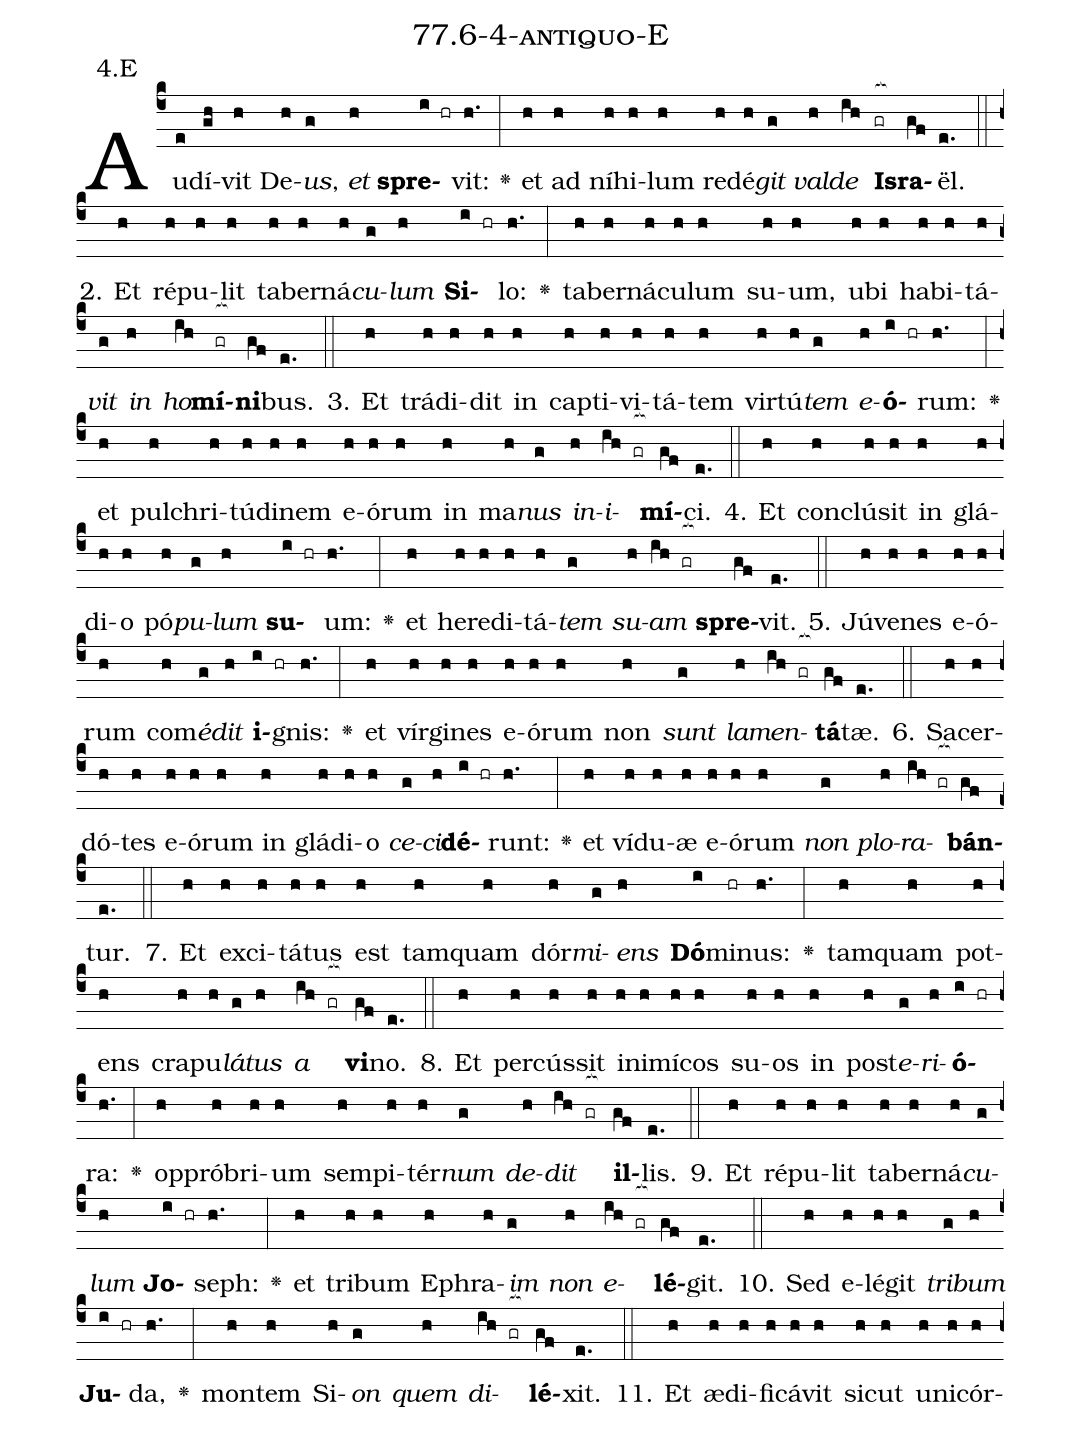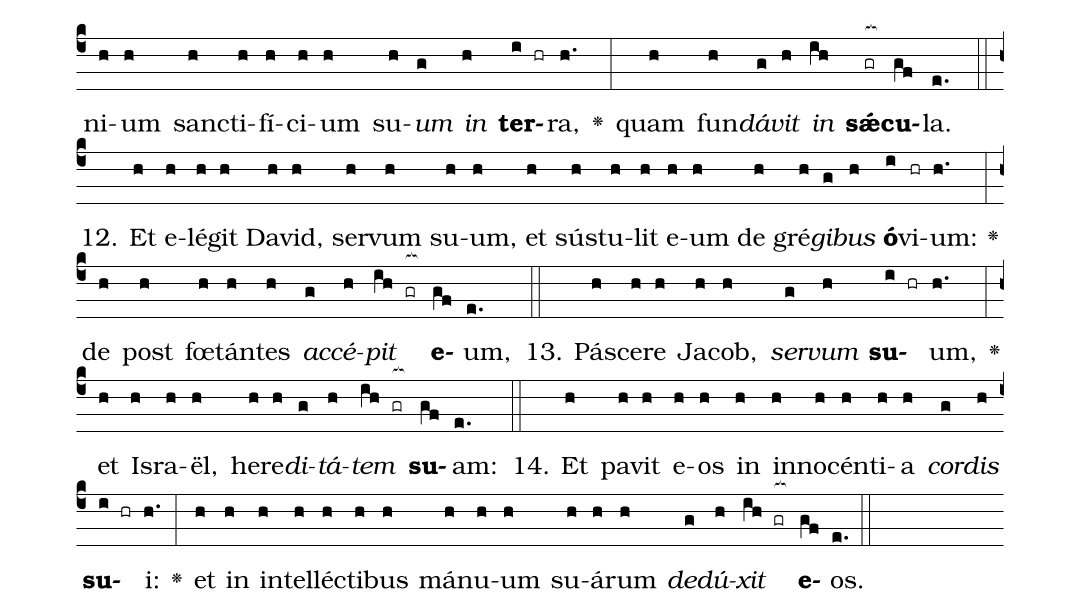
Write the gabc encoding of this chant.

name: 77.6-4-antiquo-E;
annotation: 4.E;
%%
(c4)Au(e)dí(gh)vit(h) De(h)<i>us</i>,(g) <i>et</i>(h) <b>spre</b>(i hr)vit:(h.) <v>\greheightstar</v>(:) et(h) ad(h) ní(h)hi(h)lum(h) red(h)é(h)<i>git</i>(g) <i>val</i>(h)<i>de</i>(ih) <b>Is</b>(gr[ocb:1{])<b>ra</b>(gf[ocb:0}])ël.(e.) (::)
2. Et(h) ré(h)pu(h)lit(h) ta(h)ber(h)ná(h)<i>cu</i>(g)<i>lum</i>(h) <b>Si</b>(i hr)lo:(h.) <v>\greheightstar</v>(:) ta(h)ber(h)ná(h)cu(h)lum(h) su(h)um,(h) u(h)bi(h) ha(h)bi(h)tá(h)<i>vit</i>(g) <i>in</i>(h) <i>ho</i>(ih)<b>mí</b>(gr[ocb:1{])<b>ni</b>(gf[ocb:0}])bus.(e.) (::)
3. Et(h) trá(h)di(h)dit(h) in(h) cap(h)ti(h)vi(h)tá(h)tem(h) vir(h)tú(h)<i>tem</i>(g) <i>e</i>(h)<b>ó</b>(i hr)rum:(h.) <v>\greheightstar</v>(:) et(h) pul(h)chri(h)tú(h)di(h)nem(h) e(h)ó(h)rum(h) in(h) ma(h)<i>nus</i>(g) <i>in</i>(h)<i>i</i>(ih gr[ocb:1{])<b>mí</b>(gf[ocb:0}])ci.(e.) (::)
4. Et(h) con(h)clú(h)sit(h) in(h) glá(h)di(h)o(h) pó(h)<i>pu</i>(g)<i>lum</i>(h) <b>su</b>(i hr)um:(h.) <v>\greheightstar</v>(:) et(h) he(h)re(h)di(h)tá(h)<i>tem</i>(g) <i>su</i>(h)<i>am</i>(ih gr[ocb:1{]) <b>spre</b>(gf[ocb:0}])vit.(e.) (::)
5. Jú(h)ve(h)nes(h) e(h)ó(h)rum(h) com(h)<i>é</i>(g)<i>dit</i>(h) <b>i</b>(i hr)gnis:(h.) <v>\greheightstar</v>(:) et(h) vír(h)gi(h)nes(h) e(h)ó(h)rum(h) non(h) <i>sunt</i>(g) <i>la</i>(h)<i>men</i>(ih gr[ocb:1{])<b>tá</b>(gf[ocb:0}])tæ.(e.) (::)
6. Sa(h)cer(h)dó(h)tes(h) e(h)ó(h)rum(h) in(h) glá(h)di(h)o(h) <i>ce</i>(g)<i>ci</i>(h)<b>dé</b>(i hr)runt:(h.) <v>\greheightstar</v>(:) et(h) ví(h)du(h)æ(h) e(h)ó(h)rum(h) <i>non</i>(g) <i>plo</i>(h)<i>ra</i>(ih gr[ocb:1{])<b>bán</b>(gf[ocb:0}])tur.(e.) (::)
7. Et(h) ex(h)ci(h)tá(h)tus(h) est(h) tam(h)quam(h) dór(h)<i>mi</i>(g)<i>ens</i>(h) <b>Dó</b>(i)mi(hr)nus:(h.) <v>\greheightstar</v>(:) tam(h)quam(h) pot(h)ens(h) cra(h)pu(h)<i>lá</i>(g)<i>tus</i>(h) <i>a</i>(ih gr[ocb:1{]) <b>vi</b>(gf[ocb:0}])no.(e.) (::)
8. Et(h) per(h)cús(h)sit(h) in(h)i(h)mí(h)cos(h) su(h)os(h) in(h) post(h)<i>e</i>(g)<i>ri</i>(h)<b>ó</b>(i hr)ra:(h.) <v>\greheightstar</v>(:) op(h)pró(h)bri(h)um(h) sem(h)pi(h)tér(h)<i>num</i>(g) <i>de</i>(h)<i>dit</i>(ih gr[ocb:1{]) <b>il</b>(gf[ocb:0}])lis.(e.) (::)
9. Et(h) ré(h)pu(h)lit(h) ta(h)ber(h)ná(h)<i>cu</i>(g)<i>lum</i>(h) <b>Jo</b>(i hr)seph:(h.) <v>\greheightstar</v>(:) et(h) tri(h)bum(h) E(h)phra(h)<i>im</i>(g) <i>non</i>(h) <i>e</i>(ih gr[ocb:1{])<b>lé</b>(gf[ocb:0}])git.(e.) (::)
10. Sed(h) e(h)lé(h)git(h) <i>tri</i>(g)<i>bum</i>(h) <b>Ju</b>(i hr)da,(h.) <v>\greheightstar</v>(:) mon(h)tem(h) Si(h)<i>on</i>(g) <i>quem</i>(h) <i>di</i>(ih gr[ocb:1{])<b>lé</b>(gf[ocb:0}])xit.(e.) (::)
11. Et(h) æ(h)di(h)fi(h)cá(h)vit(h) sic(h)ut(h) u(h)ni(h)cór(h)ni(h)um(h) sanc(h)ti(h)fí(h)ci(h)um(h) su(h)<i>um</i>(g) <i>in</i>(h) <b>ter</b>(i hr)ra,(h.) <v>\greheightstar</v>(:) quam(h) fun(h)<i>dá</i>(g)<i>vit</i>(h) <i>in</i>(ih) <b>sǽ</b>(gr[ocb:1{])<b>cu</b>(gf[ocb:0}])la.(e.) (::)
12. Et(h) e(h)lé(h)git(h) Da(h)vid,(h) ser(h)vum(h) su(h)um,(h) et(h) sús(h)tu(h)lit(h) e(h)um(h) de(h) gré(h)<i>gi</i>(g)<i>bus</i>(h) <b>ó</b>(i)vi(hr)um:(h.) <v>\greheightstar</v>(:) de(h) post(h) fœ(h)tán(h)tes(h) <i>ac</i>(g)<i>cé</i>(h)<i>pit</i>(ih gr[ocb:1{]) <b>e</b>(gf[ocb:0}])um,(e.) (::)
13. Pá(h)sce(h)re(h) Ja(h)cob,(h) <i>ser</i>(g)<i>vum</i>(h) <b>su</b>(i hr)um,(h.) <v>\greheightstar</v>(:) et(h) Is(h)ra(h)ël,(h) he(h)re(h)<i>di</i>(g)<i>tá</i>(h)<i>tem</i>(ih gr[ocb:1{]) <b>su</b>(gf[ocb:0}])am:(e.) (::)
14. Et(h) pa(h)vit(h) e(h)os(h) in(h) in(h)no(h)cén(h)ti(h)a(h) <i>cor</i>(g)<i>dis</i>(h) <b>su</b>(i hr)i:(h.) <v>\greheightstar</v>(:) et(h) in(h) in(h)tel(h)léc(h)ti(h)bus(h) má(h)nu(h)um(h) su(h)á(h)rum(h) <i>de</i>(g)<i>dú</i>(h)<i>xit</i>(ih gr[ocb:1{]) <b>e</b>(gf[ocb:0}])os.(e.) (::)
